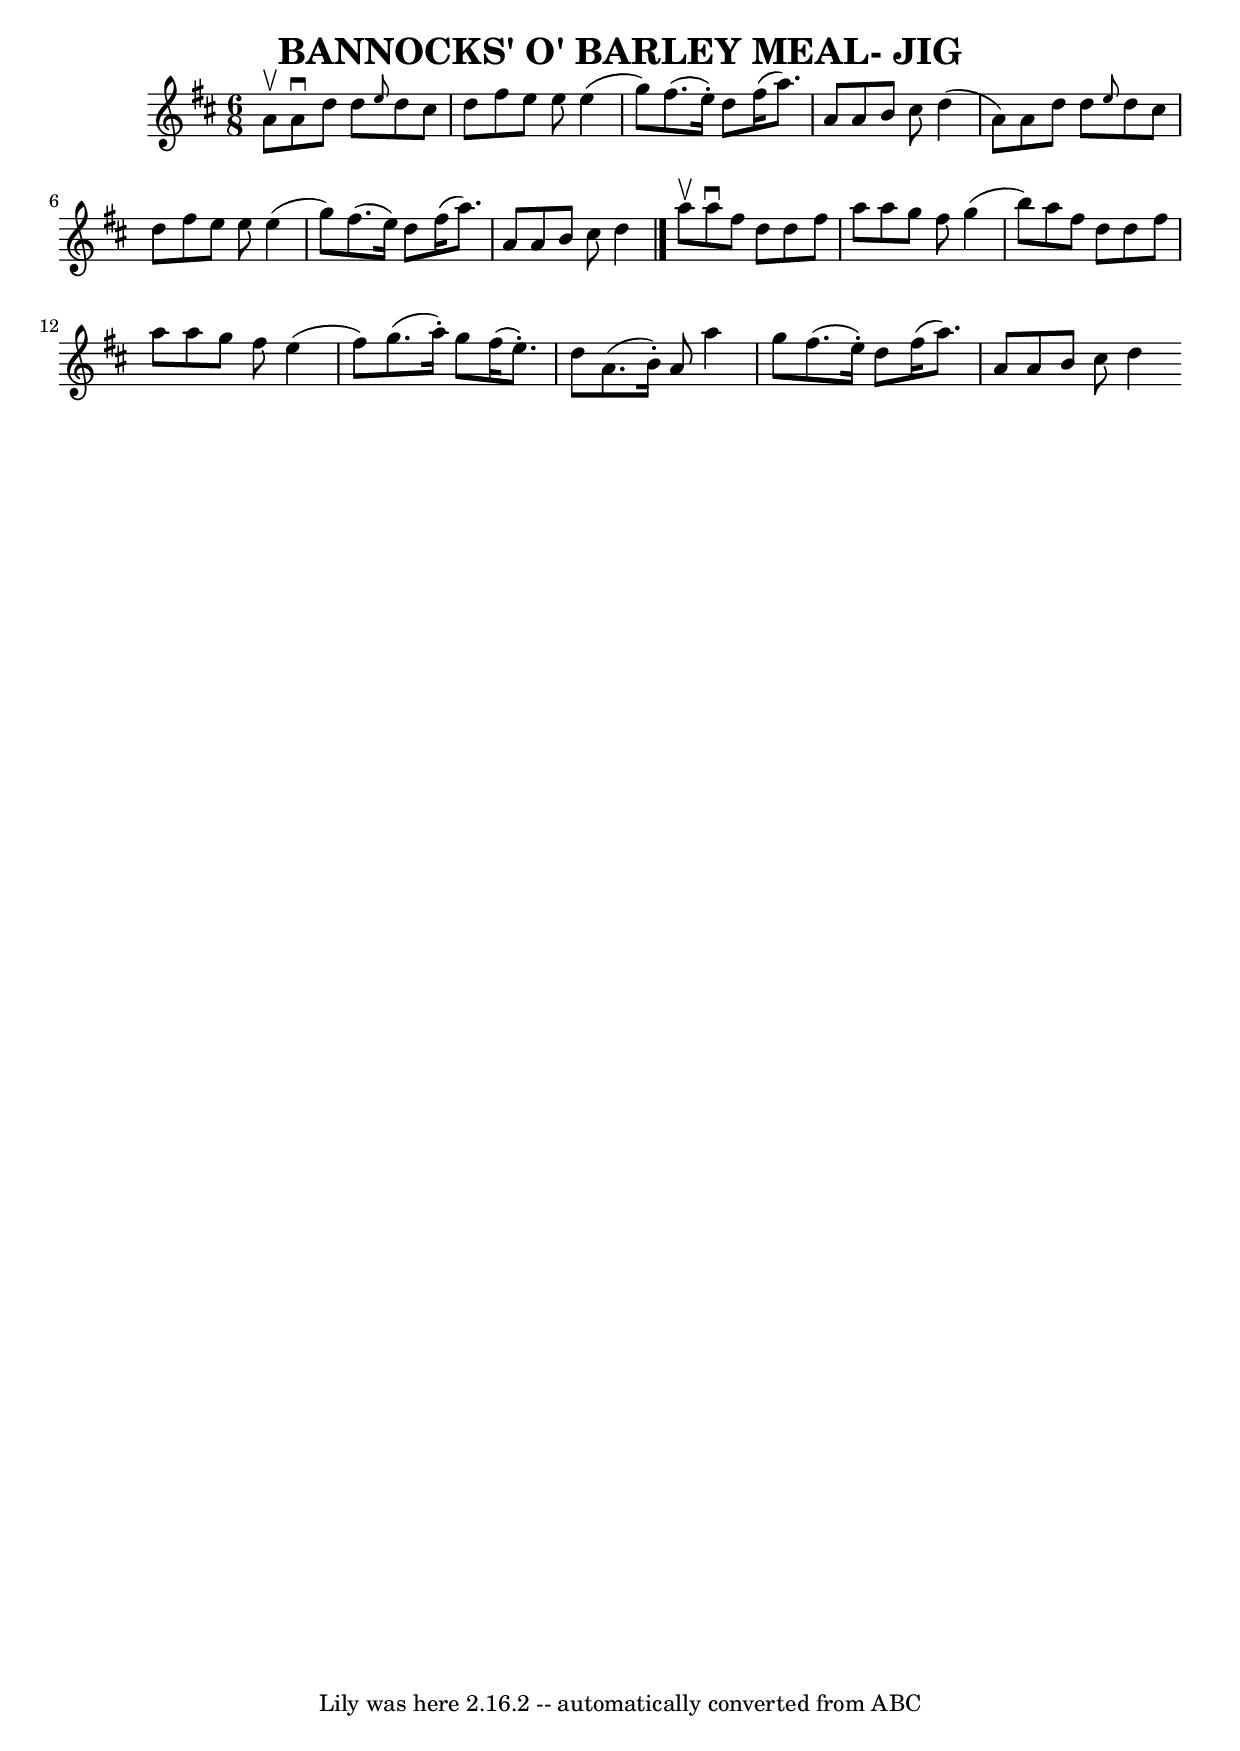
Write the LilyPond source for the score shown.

\version "2.16.2"
\include "Mammoth.ily"
\header {
  %% book = "Ryan's Mammoth Collection of Fiddle Tunes"
  crossRefNumber = "1"
  footnotes = ""
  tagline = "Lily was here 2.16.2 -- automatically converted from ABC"
  title = "BANNOCKS' O' BARLEY MEAL- JIG"

}
voicedefault =  {


  \time 6/8 
  \key d \major   a'8^\upbow        |
  a'8^\downbow d''8    
  d''8  \grace { e''8   	       } d''8 cis''8 d''8     |
  fis''8 e''8    e''8 e''4 (g''8)    |
  fis''8. (e''16-.) d''8       fis''16 (a''8.) a'8     |
  a'8 b'8 cis''8 d''4 (a'8)       |
  a'8 d''8 d''8  \grace { e''8  
			} d''8 cis''8      d''8     |
  fis''8 e''8 e''8 e''4 (g''8)   |
     fis''8. (e''16) d''8 fis''16 (a''8.) a'8     |
  a'8      b'8 cis''8 d''4    \bar "|." a''8^\upbow        |
  a''8^\downbow fis''8 d''8 d''8 fis''8 a''8    |
  a''8 g''8    fis''8 g''4 (b''8)    |
  a''8 fis''8 d''8 d''8       fis''8 a''8     |
  a''8 g''8 fis''8 e''4 (fis''8)       |
  g''8. (a''16-.) g''8 fis''16 (e''8.-.) d''8     |
  a'8. (b'16-.) a'8 a''4 g''8    |
  fis''8. (   e''16-.) d''8 fis''16 (a''8.) a'8     |
  a'8 b'8       cis''8 d''4    \bar " |."   

}

\score{
  <<

    \context Staff="default"
    {
      \voicedefault 
      
    }

  >>
  \layout {
    
  }
  \midi {
  }

}
